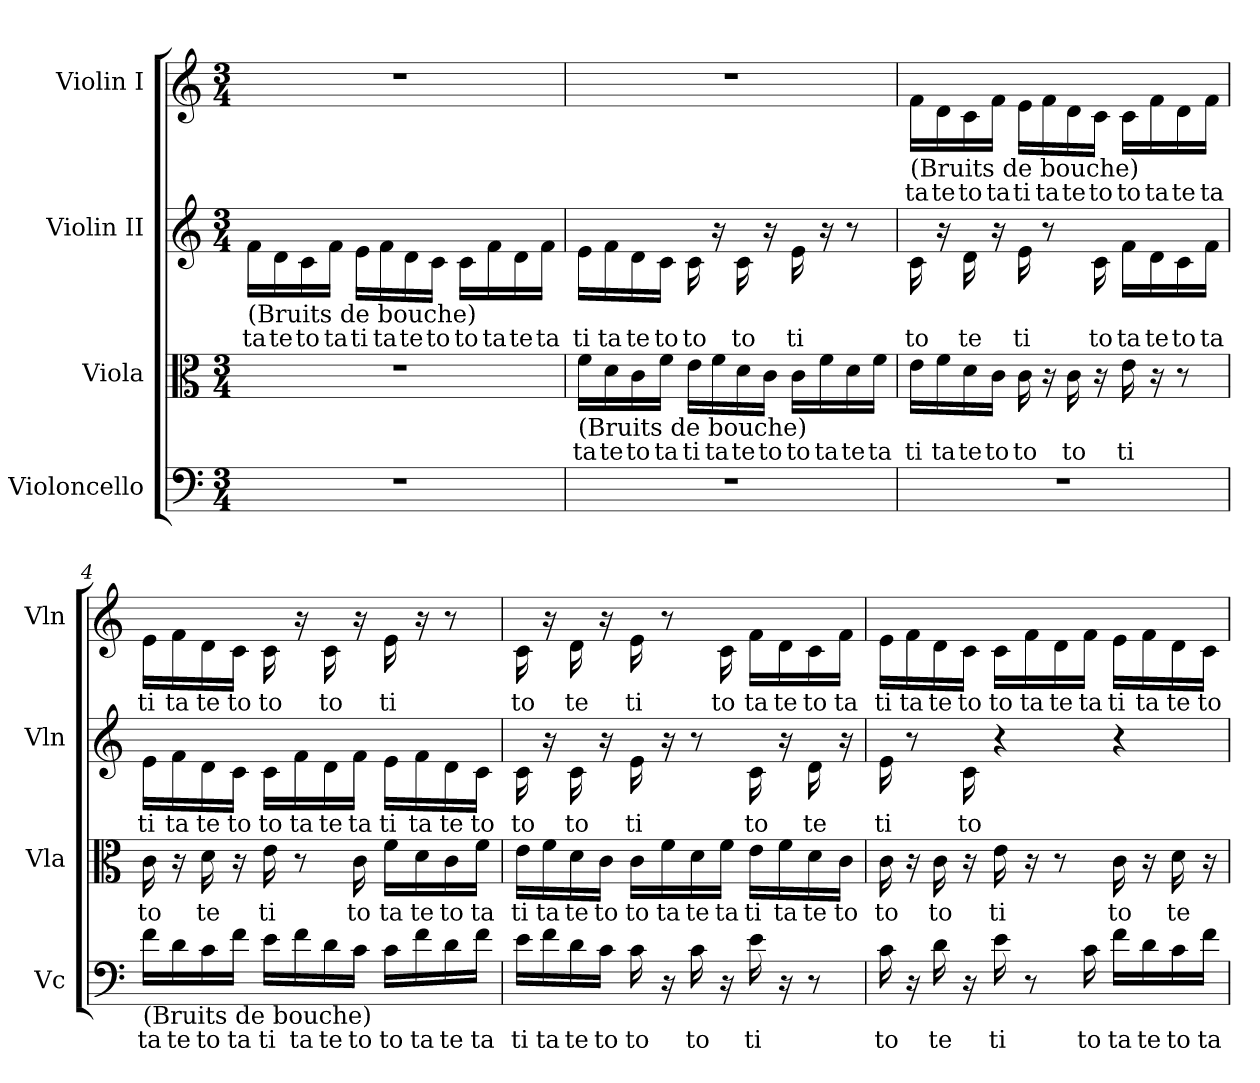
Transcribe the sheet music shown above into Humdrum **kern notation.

**kern	**text	**kern	**text	**kern	**text	**kern	**text
*part4	*part4	*part3	*part3	*part2	*part2	*part1	*part1
*staff4	*staff4	*staff3	*staff3	*staff2	*staff2	*staff1	*staff1
*I"Violoncello	*	*I"Viola	*	*I"Violin II	*	*I"Violin I	*
*I'Vc	*	*I'Vla	*	*I'Vln	*	*I'Vln	*
*clefF4	*	*clefC3	*	*clefG2	*	*clefG2	*
*k[]	*	*k[]	*	*k[]	*	*k[]	*
*M3/4	*	*M3/4	*	*M3/4	*	*M3/4	*
=1	=1	=1	=1	=1	=1	=1	=1
!	!	!	!	!LO:TX:b:t=(Bruits de bouche)	!	!	!
!	!	!	!	!	!LO:LY:b	!	!
2.r	.	2.r	.	16f\LL	ta	2.r	.
!	!	!	!	!	!LO:LY:b	!	!
.	.	.	.	16d\	te	.	.
!	!	!	!	!	!LO:LY:b	!	!
.	.	.	.	16c\	to	.	.
!	!	!	!	!	!LO:LY:b	!	!
.	.	.	.	16f\JJ	ta	.	.
!	!	!	!	!	!LO:LY:b	!	!
.	.	.	.	16e\LL	ti	.	.
!	!	!	!	!	!LO:LY:b	!	!
.	.	.	.	16f\	ta	.	.
!	!	!	!	!	!LO:LY:b	!	!
.	.	.	.	16d\	te	.	.
!	!	!	!	!	!LO:LY:b	!	!
.	.	.	.	16c\JJ	to	.	.
!	!	!	!	!	!LO:LY:b	!	!
.	.	.	.	16c\LL	to	.	.
!	!	!	!	!	!LO:LY:b	!	!
.	.	.	.	16f\	ta	.	.
!	!	!	!	!	!LO:LY:b	!	!
.	.	.	.	16d\	te	.	.
!	!	!	!	!	!LO:LY:b	!	!
.	.	.	.	16f\JJ	ta	.	.
=2	=2	=2	=2	=2	=2	=2	=2
!	!	!LO:TX:b:t=(Bruits de bouche)	!	!	!	!	!
!	!	!	!LO:LY:b	!	!LO:LY:b	!	!
2.r	.	16f\LL	ta	16e\LL	ti	2.r	.
!	!	!	!LO:LY:b	!	!LO:LY:b	!	!
.	.	16d\	te	16f\	ta	.	.
!	!	!	!LO:LY:b	!	!LO:LY:b	!	!
.	.	16c\	to	16d\	te	.	.
!	!	!	!LO:LY:b	!	!LO:LY:b	!	!
.	.	16f\JJ	ta	16c\JJ	to	.	.
!	!	!	!LO:LY:b	!	!LO:LY:b	!	!
.	.	16e\LL	ti	16c\	to	.	.
!	!	!	!LO:LY:b	!	!	!	!
.	.	16f\	ta	16r	.	.	.
!	!	!	!LO:LY:b	!	!LO:LY:b	!	!
.	.	16d\	te	16c\	to	.	.
!	!	!	!LO:LY:b	!	!	!	!
.	.	16c\JJ	to	16r	.	.	.
!	!	!	!LO:LY:b	!	!LO:LY:b	!	!
.	.	16c\LL	to	16e\	ti	.	.
!	!	!	!LO:LY:b	!	!	!	!
.	.	16f\	ta	16r	.	.	.
!	!	!	!LO:LY:b	!	!	!	!
.	.	16d\	te	8r	.	.	.
!	!	!	!LO:LY:b	!	!	!	!
.	.	16f\JJ	ta	.	.	.	.
!!LO:LB:g=z
=3	=3	=3	=3	=3	=3	=3	=3
!	!	!	!	!	!	!LO:TX:b:t=(Bruits de bouche)	!
!	!	!	!LO:LY:b	!	!LO:LY:b	!	!LO:LY:b
2.r	.	16e\LL	ti	16c\	to	16f\LL	ta
!	!	!	!LO:LY:b	!	!	!	!LO:LY:b
.	.	16f\	ta	16r	.	16d\	te
!	!	!	!LO:LY:b	!	!LO:LY:b	!	!LO:LY:b
.	.	16d\	te	16d\	te	16c\	to
!	!	!	!LO:LY:b	!	!	!	!LO:LY:b
.	.	16c\JJ	to	16r	.	16f\JJ	ta
!	!	!	!LO:LY:b	!	!LO:LY:b	!	!LO:LY:b
.	.	16c\	to	16e\	ti	16e\LL	ti
!	!	!	!	!	!	!	!LO:LY:b
.	.	16r	.	8r	.	16f\	ta
!	!	!	!LO:LY:b	!	!	!	!LO:LY:b
.	.	16c\	to	.	.	16d\	te
!	!	!	!	!	!LO:LY:b	!	!LO:LY:b
.	.	16r	.	16c\	to	16c\JJ	to
!	!	!	!LO:LY:b	!	!LO:LY:b	!	!LO:LY:b
.	.	16e\	ti	16f\LL	ta	16c\LL	to
!	!	!	!	!	!LO:LY:b	!	!LO:LY:b
.	.	16r	.	16d\	te	16f\	ta
!	!	!	!	!	!LO:LY:b	!	!LO:LY:b
.	.	8r	.	16c\	to	16d\	te
!	!	!	!	!	!LO:LY:b	!	!LO:LY:b
.	.	.	.	16f\JJ	ta	16f\JJ	ta
=4	=4	=4	=4	=4	=4	=4	=4
!LO:TX:b:t=(Bruits de bouche)	!	!	!	!	!	!	!
!	!LO:LY:b	!	!LO:LY:b	!	!LO:LY:b	!	!LO:LY:b
16f\LL	ta	16c\	to	16e\LL	ti	16e\LL	ti
!	!LO:LY:b	!	!	!	!LO:LY:b	!	!LO:LY:b
16d\	te	16r	.	16f\	ta	16f\	ta
!	!LO:LY:b	!	!LO:LY:b	!	!LO:LY:b	!	!LO:LY:b
16c\	to	16d\	te	16d\	te	16d\	te
!	!LO:LY:b	!	!	!	!LO:LY:b	!	!LO:LY:b
16f\JJ	ta	16r	.	16c\JJ	to	16c\JJ	to
!	!LO:LY:b	!	!LO:LY:b	!	!LO:LY:b	!	!LO:LY:b
16e\LL	ti	16e\	ti	16c\LL	to	16c\	to
!	!LO:LY:b	!	!	!	!LO:LY:b	!	!
16f\	ta	8r	.	16f\	ta	16r	.
!	!LO:LY:b	!	!	!	!LO:LY:b	!	!LO:LY:b
16d\	te	.	.	16d\	te	16c\	to
!	!LO:LY:b	!	!LO:LY:b	!	!LO:LY:b	!	!
16c\JJ	to	16c\	to	16f\JJ	ta	16r	.
!	!LO:LY:b	!	!LO:LY:b	!	!LO:LY:b	!	!LO:LY:b
16c\LL	to	16f\LL	ta	16e\LL	ti	16e\	ti
!	!LO:LY:b	!	!LO:LY:b	!	!LO:LY:b	!	!
16f\	ta	16d\	te	16f\	ta	16r	.
!	!LO:LY:b	!	!LO:LY:b	!	!LO:LY:b	!	!
16d\	te	16c\	to	16d\	te	8r	.
!	!LO:LY:b	!	!LO:LY:b	!	!LO:LY:b	!	!
16f\JJ	ta	16f\JJ	ta	16c\JJ	to	.	.
!!LO:PB:g=z
=5	=5	=5	=5	=5	=5	=5	=5
!	!LO:LY:b	!	!LO:LY:b	!	!LO:LY:b	!	!LO:LY:b
16e\LL	ti	16e\LL	ti	16c\	to	16c\	to
!	!LO:LY:b	!	!LO:LY:b	!	!	!	!
16f\	ta	16f\	ta	16r	.	16r	.
!	!LO:LY:b	!	!LO:LY:b	!	!LO:LY:b	!	!LO:LY:b
16d\	te	16d\	te	16c\	to	16d\	te
!	!LO:LY:b	!	!LO:LY:b	!	!	!	!
16c\JJ	to	16c\JJ	to	16r	.	16r	.
!	!LO:LY:b	!	!LO:LY:b	!	!LO:LY:b	!	!LO:LY:b
16c\	to	16c\LL	to	16e\	ti	16e\	ti
!	!	!	!LO:LY:b	!	!	!	!
16r	.	16f\	ta	16r	.	8r	.
!	!LO:LY:b	!	!LO:LY:b	!	!	!	!
16c\	to	16d\	te	8r	.	.	.
!	!	!	!LO:LY:b	!	!	!	!LO:LY:b
16r	.	16f\JJ	ta	.	.	16c\	to
!	!LO:LY:b	!	!LO:LY:b	!	!LO:LY:b	!	!LO:LY:b
16e\	ti	16e\LL	ti	16c\	to	16f\LL	ta
!	!	!	!LO:LY:b	!	!	!	!LO:LY:b
16r	.	16f\	ta	16r	.	16d\	te
!	!	!	!LO:LY:b	!	!LO:LY:b	!	!LO:LY:b
8r	.	16d\	te	16d\	te	16c\	to
!	!	!	!LO:LY:b	!	!	!	!LO:LY:b
.	.	16c\JJ	to	16r	.	16f\JJ	ta
=6	=6	=6	=6	=6	=6	=6	=6
!	!LO:LY:b	!	!LO:LY:b	!	!LO:LY:b	!	!LO:LY:b
16c\	to	16c\	to	16e\	ti	16e\LL	ti
!	!	!	!	!	!	!	!LO:LY:b
16r	.	16r	.	8r	.	16f\	ta
!	!LO:LY:b	!	!LO:LY:b	!	!	!	!LO:LY:b
16d\	te	16c\	to	.	.	16d\	te
!	!	!	!	!	!LO:LY:b	!	!LO:LY:b
16r	.	16r	.	16c\	to	16c\JJ	to
!	!LO:LY:b	!	!LO:LY:b	!	!	!	!LO:LY:b
16e\	ti	16e\	ti	4r	.	16c\LL	to
!	!	!	!	!	!	!	!LO:LY:b
8r	.	16r	.	.	.	16f\	ta
!	!	!	!	!	!	!	!LO:LY:b
.	.	8r	.	.	.	16d\	te
!	!LO:LY:b	!	!	!	!	!	!LO:LY:b
16c\	to	.	.	.	.	16f\JJ	ta
!	!LO:LY:b	!	!LO:LY:b	!	!	!	!LO:LY:b
16f\LL	ta	16c\	to	4r	.	16e\LL	ti
!	!LO:LY:b	!	!	!	!	!	!LO:LY:b
16d\	te	16r	.	.	.	16f\	ta
!	!LO:LY:b	!	!LO:LY:b	!	!	!	!LO:LY:b
16c\	to	16d\	te	.	.	16d\	te
!	!LO:LY:b	!	!	!	!	!	!LO:LY:b
16f\JJ	ta	16r	.	.	.	16c\JJ	to
=	=	=	=	=	=	=	=
*-	*-	*-	*-	*-	*-	*-	*-
